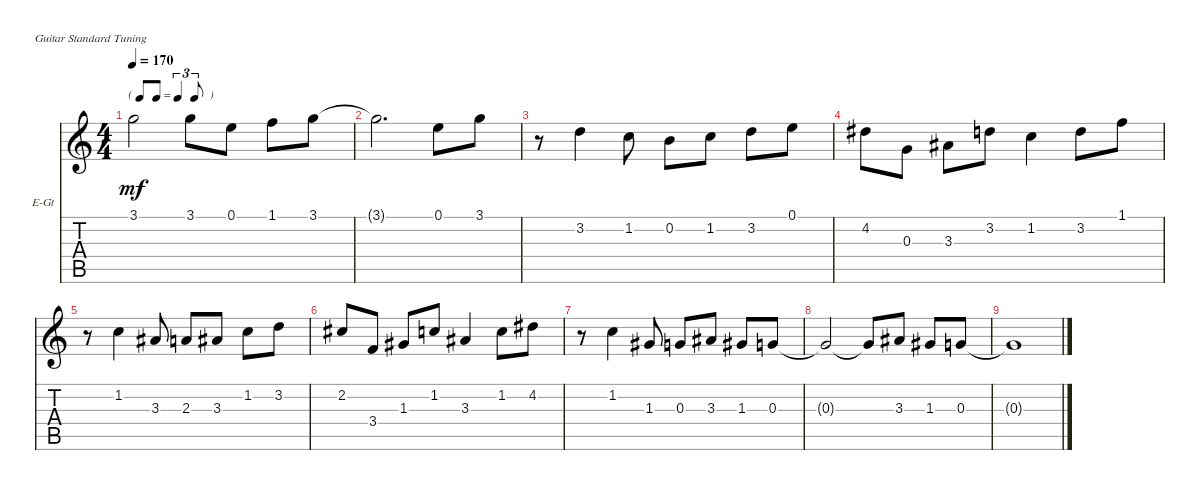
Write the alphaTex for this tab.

\defaultSystemsLayout 4
\bracketExtendMode nobrackets
\firstSystemTrackNameOrientation horizontal
\otherSystemsTrackNameOrientation horizontal
\track ("Jazz Guitar" "E-Gt") {instrument electricguitarjazz}
\staff {score tabs}
\tuning (E4 B3 G3 D3 A2 E2)
\ts (4 4)
\tf triplet8th
\tempo 170
\clef g2
\ks c
3.1{t}.2{dy mf} 3.1.8 0.1.8 1.1.8 3.1.8 |
3.1{t}.2{d} 0.1.8 3.1.8 |
r.8 3.2.4 1.2.8 0.2.8 1.2.8 3.2.8 0.1.8 |
4.2.8 0.3.8 3.3.8 3.2.8 1.2.4 3.2.8 1.1.8 |
r.8 1.2.4 3.3.8 2.3.8 3.3.8 1.2.8 3.2.8 |
2.2.8 3.4.8 1.3.8 1.2.8 3.3.4 1.2.8 4.2.8 |
r.8 1.2.4 1.3.8 0.3.8 3.3.8 1.3.8 0.3.8 |
0.3{t}.2 0.3{t}.8 3.3.8 1.3.8 0.3.8 |
0.3{t}.1
